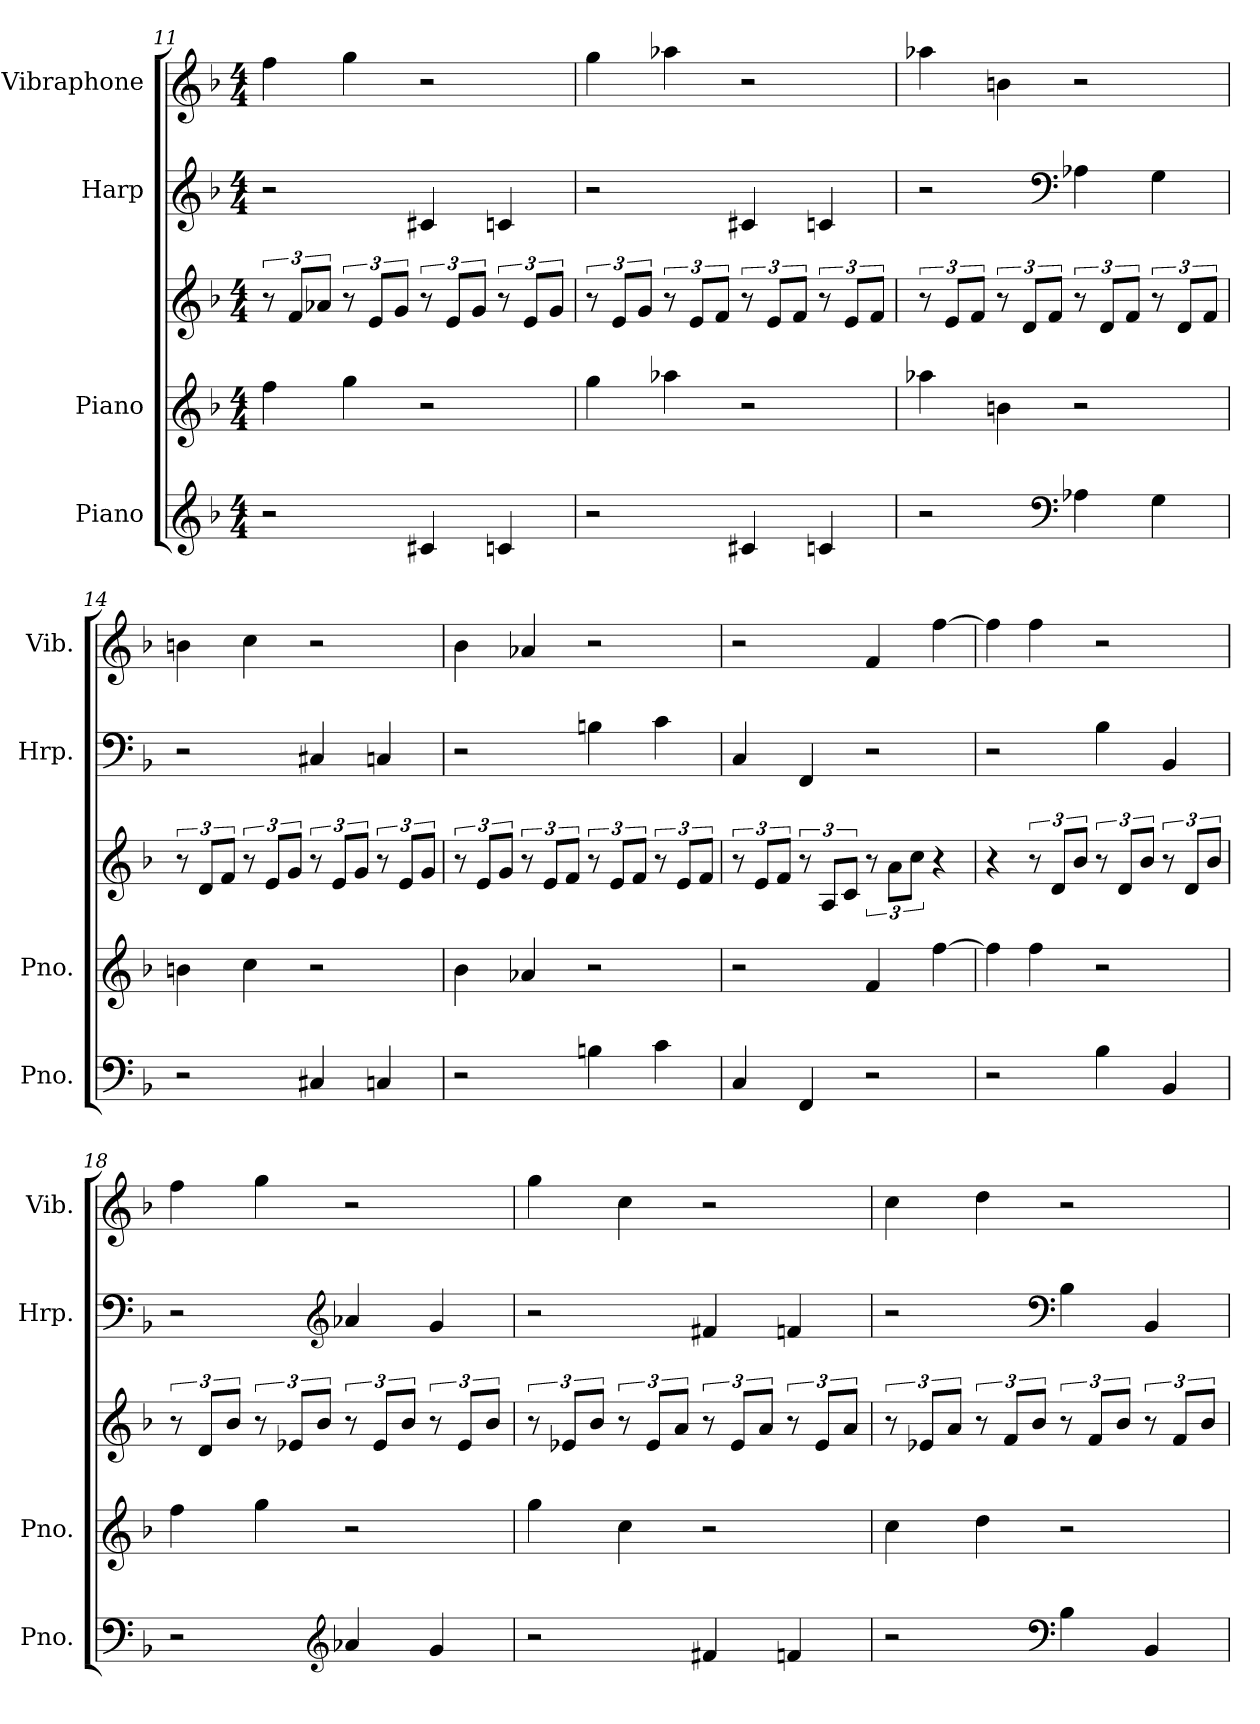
**kern	**kern	**kern	**kern	**kern
*part4	*part3	*part3	*part2	*part1
*staff5	*staff4	*staff3	*staff2	*staff1
*I"Piano	*I"Piano	*	*I"Harp	*I"Vibraphone
*I'Pno.	*I'Pno.	*	*I'Hrp.	*I'Vib.
*clefG2	*clefG2	*clefG2	*clefG2	*clefG2
*k[b-]	*k[b-]	*k[b-]	*k[b-]	*k[b-]
*M4/4	*M4/4	*M4/4	*M4/4	*M4/4
=11	=11	=11	=11	=11
2r	4ff\	12r	2r	4ff\
.	.	12f/L	.	.
.	.	12a-X/J	.	.
.	4gg\	12r	.	4gg\
.	.	12e/L	.	.
.	.	12g/J	.	.
4c#X/	2r	12r	4c#X/	2r
.	.	12e/L	.	.
.	.	12g/J	.	.
4cn/	.	12r	4cn/	.
.	.	12e/L	.	.
.	.	12g/J	.	.
=12	=12	=12	=12	=12
2r	4gg\	12r	2r	4gg\
.	.	12e/L	.	.
.	.	12g/J	.	.
.	4aa-X\	12r	.	4aa-X\
.	.	12e/L	.	.
.	.	12f/J	.	.
4c#X/	2r	12r	4c#X/	2r
.	.	12e/L	.	.
.	.	12f/J	.	.
4cn/	.	12r	4cn/	.
.	.	12e/L	.	.
.	.	12f/J	.	.
!!LO:PB:g=z
=13	=13	=13	=13	=13
2r	4aa-X\	12r	2r	4aa-X\
.	.	12e/L	.	.
.	.	12f/J	.	.
.	4bn\	12r	.	4bn\
.	.	12d/L	.	.
.	.	12f/J	.	.
*clefF4	*	*	*clefF4	*
4A-X\	2r	12r	4A-X\	2r
.	.	12d/L	.	.
.	.	12f/J	.	.
4G\	.	12r	4G\	.
.	.	12d/L	.	.
.	.	12f/J	.	.
=14	=14	=14	=14	=14
2r	4bn\	12r	2r	4bn\
.	.	12d/L	.	.
.	.	12f/J	.	.
.	4cc\	12r	.	4cc\
.	.	12e/L	.	.
.	.	12g/J	.	.
4C#X/	2r	12r	4C#X/	2r
.	.	12e/L	.	.
.	.	12g/J	.	.
4Cn/	.	12r	4Cn/	.
.	.	12e/L	.	.
.	.	12g/J	.	.
=15	=15	=15	=15	=15
2r	4b-\	12r	2r	4b-\
.	.	12e/L	.	.
.	.	12g/J	.	.
.	4a-X/	12r	.	4a-X/
.	.	12e/L	.	.
.	.	12f/J	.	.
4Bn\	2r	12r	4Bn\	2r
.	.	12e/L	.	.
.	.	12f/J	.	.
4c\	.	12r	4c\	.
.	.	12e/L	.	.
.	.	12f/J	.	.
!!LO:LB:g=z
=16	=16	=16	=16	=16
4C/	2r	12r	4C/	2r
.	.	12e/L	.	.
.	.	12f/J	.	.
4FF/	.	12r	4FF/	.
.	.	12A/L	.	.
.	.	12c/J	.	.
2r	4f/	12r	2r	4f/
.	.	12a\L	.	.
.	.	12cc\J	.	.
.	[4ff\	4r	.	[4ff\
=17	=17	=17	=17	=17
2r	4ff\]	4r	2r	4ff\]
.	4ff\	12r	.	4ff\
.	.	12d/L	.	.
.	.	12b-/J	.	.
4B-\	2r	12r	4B-\	2r
.	.	12d/L	.	.
.	.	12b-/J	.	.
4BB-/	.	12r	4BB-/	.
.	.	12d/L	.	.
.	.	12b-/J	.	.
=18	=18	=18	=18	=18
2r	4ff\	12r	2r	4ff\
.	.	12d/L	.	.
.	.	12b-/J	.	.
.	4gg\	12r	.	4gg\
.	.	12e-X/L	.	.
.	.	12b-/J	.	.
*clefG2	*	*	*clefG2	*
4a-X/	2r	12r	4a-X/	2r
.	.	12e-/L	.	.
.	.	12b-/J	.	.
4g/	.	12r	4g/	.
.	.	12e-/L	.	.
.	.	12b-/J	.	.
!!LO:PB:g=z
=19	=19	=19	=19	=19
2r	4gg\	12r	2r	4gg\
.	.	12e-X/L	.	.
.	.	12b-/J	.	.
.	4cc\	12r	.	4cc\
.	.	12e-/L	.	.
.	.	12a/J	.	.
4f#X/	2r	12r	4f#X/	2r
.	.	12e-/L	.	.
.	.	12a/J	.	.
4fn/	.	12r	4fn/	.
.	.	12e-/L	.	.
.	.	12a/J	.	.
=20	=20	=20	=20	=20
2r	4cc\	12r	2r	4cc\
.	.	12e-X/L	.	.
.	.	12a/J	.	.
.	4dd\	12r	.	4dd\
.	.	12f/L	.	.
.	.	12b-/J	.	.
*clefF4	*	*	*clefF4	*
4B-\	2r	12r	4B-\	2r
.	.	12f/L	.	.
.	.	12b-/J	.	.
4BB-/	.	12r	4BB-/	.
.	.	12f/L	.	.
.	.	12b-/J	.	.
=	=	=	=	=
*-	*-	*-	*-	*-
